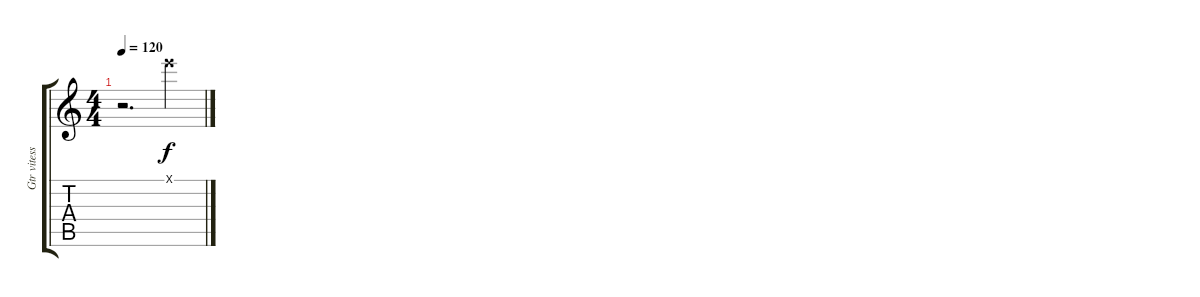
\track ("Gtr vitesse augmenté (final)" "Gtr vitess") {instrument distortionguitar}
\staff {score tabs}
\tuning (E5 B4 G4 C4 E3 B2) {hide}
\ts (4 4)
\tempo 120
\clef g2
\ks c
r.2{d dy f} 0.1{x}.4
